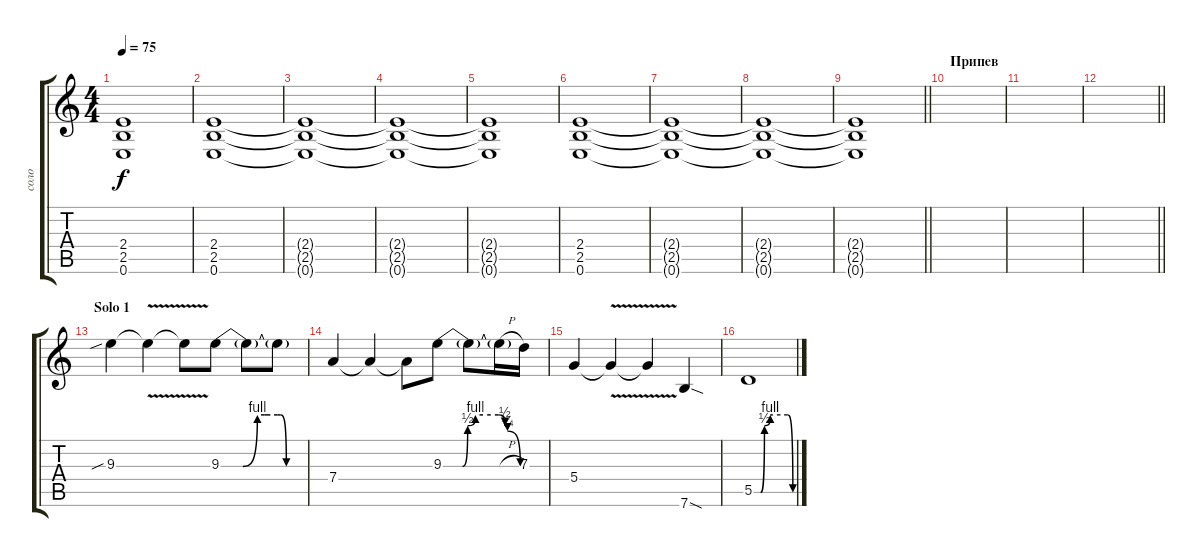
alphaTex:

\track ("соло" "соло") {instrument distortionguitar}
\staff {score tabs}
\tuning (E4 B3 G3 D3 A2 E2) {hide}
\ts (4 4)
\tempo 75
\clef g2
\ks c
(2.4{t} 2.5{t} 0.6{t}).1{dy f} |
(2.4 2.5 0.6).1{volume 0} |
(2.4{t} 2.5{t} 0.6{t}).1 |
(2.4{t} 2.5{t} 0.6{t}).1 |
(2.4{t} 2.5{t} 0.6{t}).1 |
(2.4 2.5 0.6).1{volume 0} |
(2.4{t} 2.5{t} 0.6{t}).1 |
(2.4{t} 2.5{t} 0.6{t}).1 |
\barLineRight lightlight
(2.4{t} 2.5{t} 0.6{t}).1 |
\section ("" "Припев")
|
|
\barLineRight lightlight
|
\section ("" "Solo 1")
9.3{sib}.4 9.3{v t}.4 9.3{v t}.8 9.3{be (custom 0 0 10 0 15 0 25 4 30 4 34 4 39 4 41 4 45 0 60 0)}.8 9.3{t}.8 9.3{t}.8 |
7.4.4 7.4{t}.4 7.4{t}.8 9.3{be (custom 0 0 11 0 15 0 19 2 25 4 31 4 37 4 43 4 48 2 50 1 60 0)}.8 9.3{t}.8 9.3{h t}.16 7.3.16 |
5.4.4 5.4{v t}.4 5.4{t}.4 7.6{sod}.4 |
5.5{be (custom 0 0 10 0 16 2 25 4 29 4 52 4 60 0)}.1
